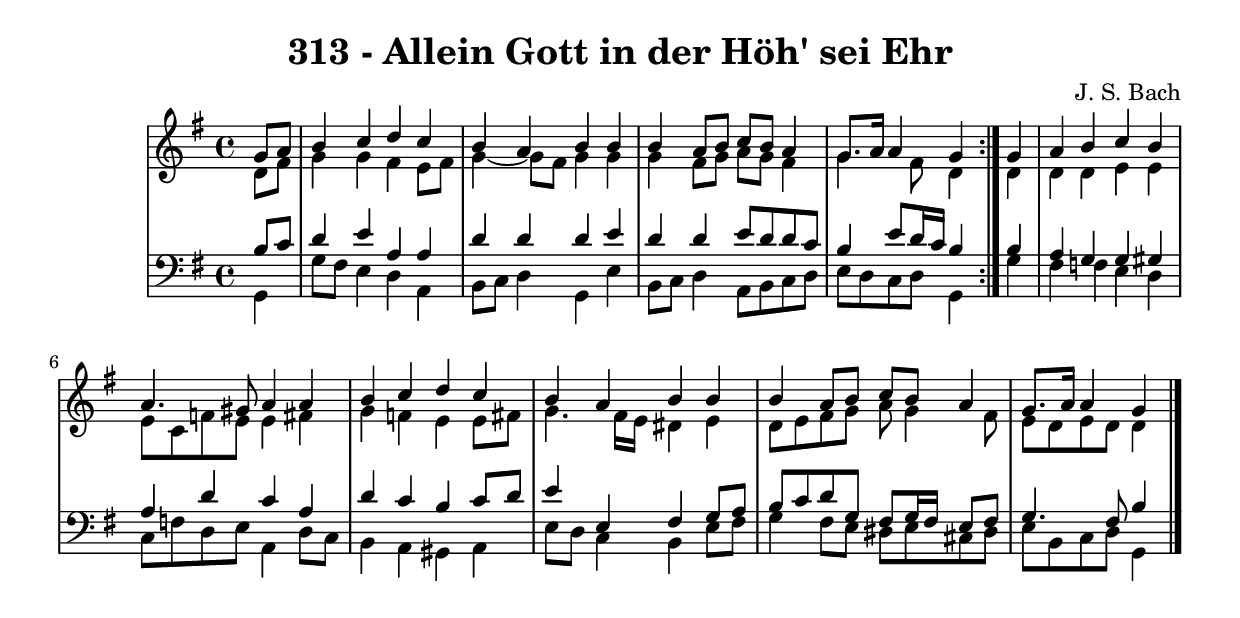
\version "2.10.33"

\header {
  title = "313 - Allein Gott in der Höh' sei Ehr"
  composer = "J. S. Bach"
}


global = {
  \time 4/4
  \key g \major
}


soprano = \relative c'' {
  \repeat volta 2 {
    \partial 4 g8  a8 
    b4 c4 d4 c4 
    b4 a4 b4 b4 
    b4 a8 b8 c8 b8 a4 
    g8. a16 a4 g4 } g4 
  a4 b4 c4 b4   %5
  a4. gis8 a4 a4 
  b4 c4 d4 c4 
  b4 a4 b4 b4 
  b4 a8 b8 c8 b8 a4 
  g8. a16 a4 g4   %10
  
}

alto = \relative c' {
  \repeat volta 2 {
    \partial 4 d8  fis8 
    g4 g4 fis4 e8 fis8 
    g4~ g8 fis8 g4 g4 
    g4 fis8 g8 a8 g8 fis4 
    g4. fis8 d4 } d4 
  d4 d4 e4 e4   %5
  e8 c8 f8 e8 e4 fis4 
  g4 f4 e4 e8 fis8 
  g4. fis16 e16 dis4 e4 
  d8 e8 fis8 g8 a8 g4 fis8 
  e8 d8 e8 d8 d4   %10
  
}

tenor = \relative c' {
  \repeat volta 2 {
    \partial 4 b8  c8 
    d4 e4 a,4 a4 
    d4 d4 d4 e4 
    d4 d4 e8 d8 d8 c8 
    b4 e8 d16 c16 b4 } b4 
  a4 g4 g4 gis4   %5
  a4 d4 c4 a4 
  d4 c4 b4 c8 d8 
  e4 e,4 fis4 g8 a8 
  b8 c8 d8 g,8 fis8 g16 fis16 e8 fis8 
  g4. fis8 b4   %10
  
}

baixo = \relative c {
  \repeat volta 2 {
    \partial 4 g4 
    g'8 fis8 e4 d4 a4 
    b8 c8 d4 g,4 e'4 
    b8 c8 d4 a8 b8 c8 d8 
    e8 d8 c8 d8 g,4 } g'4 
  fis4 f4 e4 d4   %5
  c8 f8 d8 e8 a,4 d8 c8 
  b4 a4 gis4 a4 
  e'8 d8 c4 b4 e8 fis8 
  g4 fis8 e8 dis8 e8 cis8 dis8 
  e8 b8 c8 d8 g,4   %10
  
}

\score {
  <<
    \new StaffGroup <<
      \override StaffGroup.SystemStartBracket #'style = #'line 
      \new Staff {
        <<
          \global
          \new Voice = "soprano" { \voiceOne \soprano }
          \new Voice = "alto" { \voiceTwo \alto }
        >>
      }
      \new Staff {
        <<
          \global
          \clef "bass"
          \new Voice = "tenor" {\voiceOne \tenor }
          \new Voice = "baixo" { \voiceTwo \baixo \bar "|."}
        >>
      }
    >>
  >>
  \layout {}
  \midi {}
}